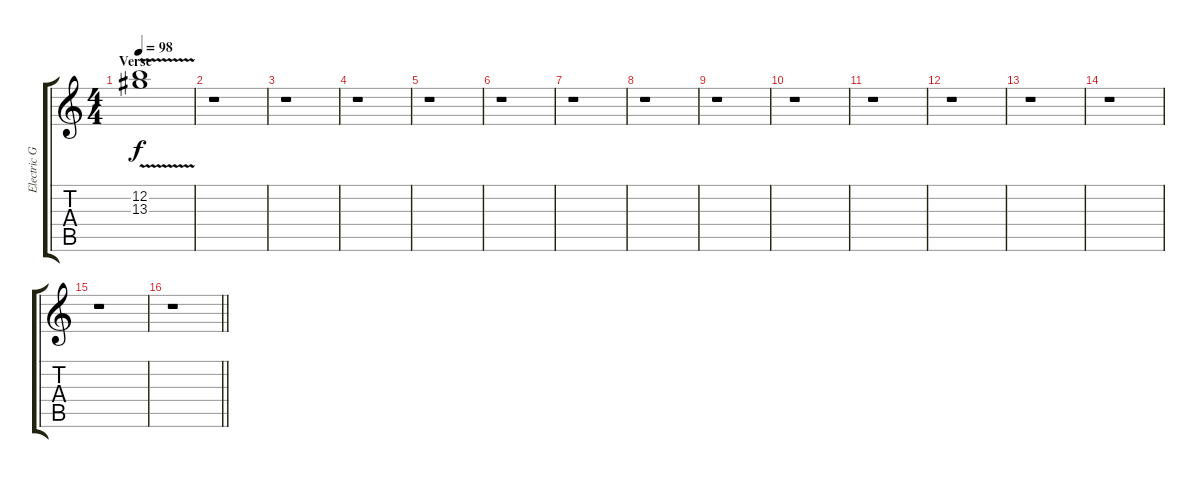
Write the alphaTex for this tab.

\track ("Electric Guitar 2 " "Electric G") {instrument overdrivenguitar}
\staff {score tabs}
\tuning (E4 B3 G3 D3 A2 E2) {hide}
\ts (4 4)
\section ("" "Verse")
\tempo 98
\clef g2
\ks c
(12.2{v} 13.3{v}).1{dy f} |
r.1 |
r.1 |
r.1 |
r.1 |
r.1 |
r.1 |
r.1 |
r.1 |
r.1 |
r.1 |
r.1 |
r.1 |
r.1 |
r.1 |
\barLineRight lightlight
r.1
